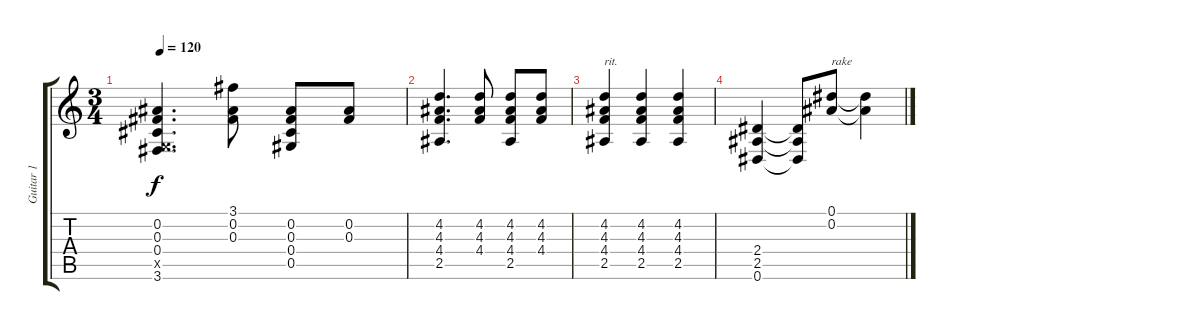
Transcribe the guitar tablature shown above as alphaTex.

\track ("Guitar 1" "Guitar 1") {instrument acousticguitarsteel}
\staff {score tabs}
\tuning (Eb4 Bb3 Gb3 Db3 Ab2 Eb2) {hide}
\ts (3 4)
\tempo 120
\clef g2
\ks c
(0.2 0.3 0.4 -1.5{x} 3.6).4{d dy f} (3.1 0.2 0.3).8 (0.2 0.3 0.4 0.5).8 (0.2 0.3).8 |
(4.2 4.3 4.4 2.5).4{d} (4.2 4.3 4.4).8 (4.2 4.3 4.4 2.5).8 (4.2 4.3 4.4).8 |
(4.2 4.3 4.4 2.5).4{txt "rit."} (4.2 4.3 4.4 2.5).4 (4.2 4.3 4.4 2.5).4 |
(2.4 2.5 0.6).4 (2.4{t} 2.5{t} 0.6{t}).8 (0.1 0.2).8{txt "rake"} (0.1{t} 0.2{t}).4
